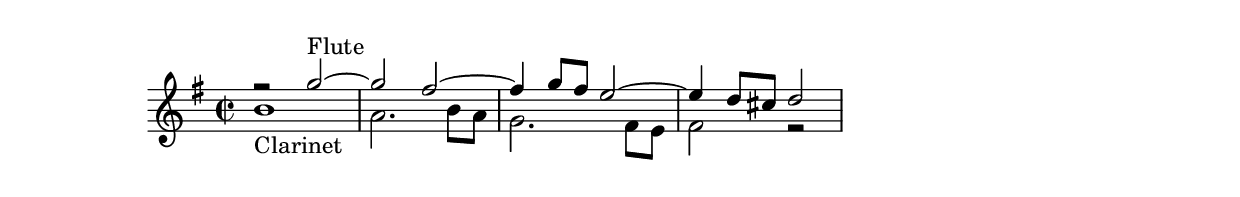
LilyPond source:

%% Do not edit this file; it is auto-generated from LSR http://lsr.dsi.unimi.it
%% This file is in the public domain.
\version "2.11.50"

\header {
  lsrtags = "contexts-and-engravers, midi"

  texidoc = "
When outputting MIDI, the default behavior is for each staff to
represent one MIDI channel, with all the voices on a staff amalgamated.
This minimizes the risk of running out of MIDI channels, since there
are only 16 available per track.

However, by moving the @code{Staff_performer} to the @code{Voice}
context, each voice on a staff can have its own MIDI channel, as is
demonstrated by the following example: despite being on the same staff,
two MIDI channels are created, each with a different
@code{midiInstrument}. 

"
  doctitle = "Changing MIDI output to one channel per voice"
} % begin verbatim
\score {
  \new Staff <<
    \new Voice \relative c''' {
      \set midiInstrument = #"flute"
      \voiceOne
      \key g \major
      \time 2/2
      r2 g-"Flute" ~
      g fis ~
      fis4 g8 fis e2 ~
      e4 d8 cis d2
    }
    \new Voice \relative c'' {
      \set midiInstrument = #"clarinet"
      \voiceTwo
      b1-"Clarinet"
      a2. b8 a
      g2. fis8 e
      fis2 r
    }
  >>
  \layout { }
  \midi {
    \context {
      \Staff
      \remove "Staff_performer"
    }
    \context {
      \Voice
      \consists "Staff_performer"      
    }
    \context {
      \Score
      tempoWholesPerMinute = #(ly:make-moment 72 2)
    }
  }
}
